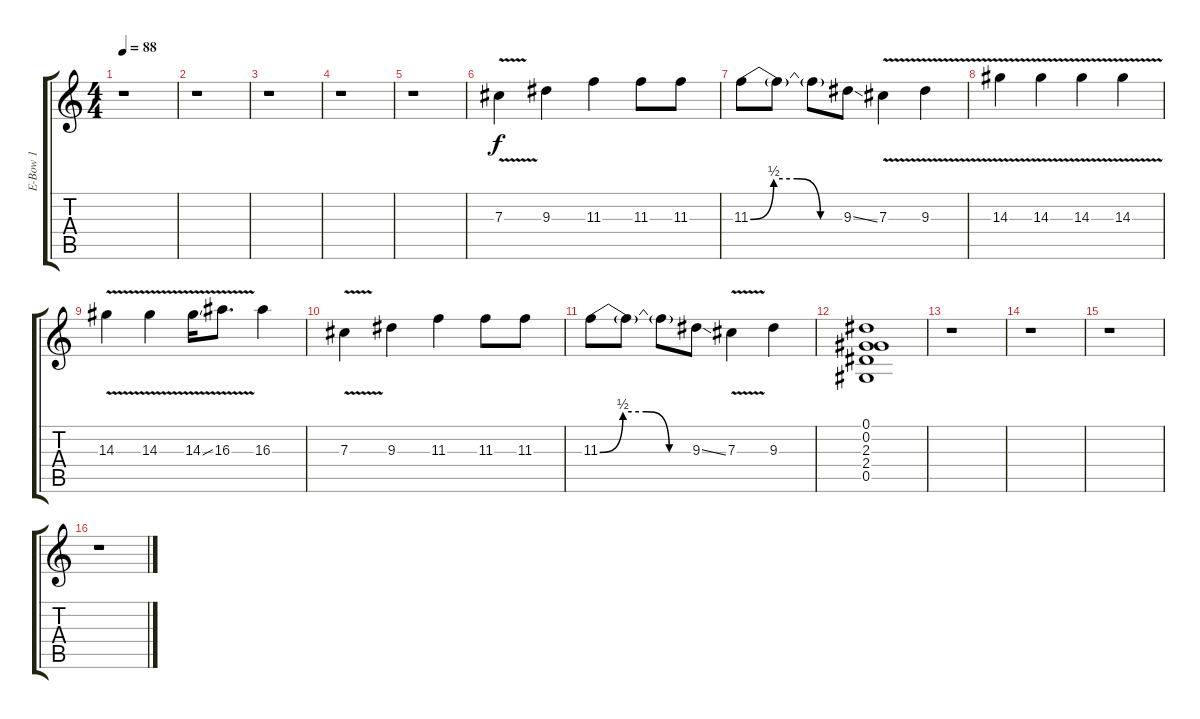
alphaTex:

\track ("E-Bow 1" "E-Bow 1") {instrument distortionguitar}
\staff {score tabs}
\tuning (Eb4 Ab3 Gb3 Db3 Ab2 Eb2) {hide}
\ts (4 4)
\tempo 88
\clef g2
\ks c
r.1{dy f} |
r.1 |
r.1 |
r.1 |
r.1 |
7.3{v}.4 9.3.4 11.3.4 11.3.8 11.3.8 |
11.3{be (custom 0 0 15 2 30 2 45 0 60 0)}.8 11.3{t}.8 11.3{t}.8 9.3{ss}.8 7.3{v}.4 9.3{v}.4 |
14.3{v}.4 14.3{v}.4 14.3{v}.4 14.3{v}.4 |
14.3{v}.4 14.3{v}.4 14.3{v ss}.16 16.3{v}.8{d} 16.3.4 |
7.3{v}.4 9.3.4 11.3.4 11.3.8 11.3.8 |
11.3{be (custom 0 0 15 2 30 2 45 0 60 0)}.8 11.3{t}.8 11.3{t}.8 9.3{ss}.8 7.3{v}.4 9.3.4 |
(0.1 0.2 2.3 2.4 0.5).1 |
r.1 |
r.1 |
r.1 |
r.1
